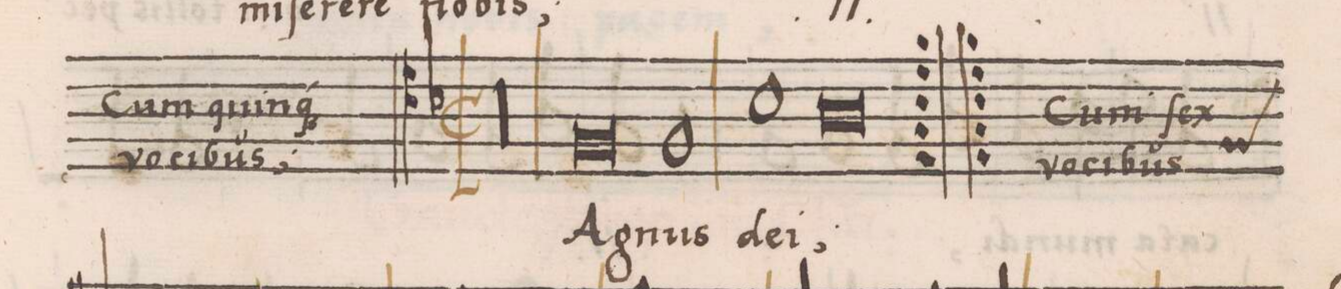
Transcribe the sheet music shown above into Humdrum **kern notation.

**kern	**text
*I"TENOR	*
*clefC4	*
*k[b-]	*
*met(C|)	*
*M2/1	*
*M2/1	*
*met(C|)	*
00r	.
=30-	=30-
=31-	=31-
0F	A-
=32-	=32-
1F	-gnus
1B-	de-
=33-	=33-
0A	-i;
=34-	=34-
00r	.
=35-	=35-
=36-	=36-
0F	A-
=37-	=37-
1F	-gnus
1B-	de-
=38-	=38-
0A	-i;
=39-	=39-
00r	.
=40-	=40-
=41-	=41-
0F	A-
=42-	=42-
1F	-gnus
1B-	de-
=43-	=43-
0A	-i;
=44-	=44-
00r	.
=45-	=45-
=46-	=46-
0F	A-
=47-	=47-
1F	-gnus
1B-	de-
=48-	=48-
0A	-i;
=49-	=49-
00r	.
=50-	=50-
=51-	=51-
0F	A-
=52-	=52-
1F	-gnus
1B-	de-
=53-	=53-
0A	-i;
=54-	=54-
00r	.
=55-	=55-
=56-	=56-
0F	A-
=57-	=57-
1F	-gnus
1B-	de-
=58-	=58-
*custos:F	*
0A	-i;
=59||-	=59||-
*-	*-
